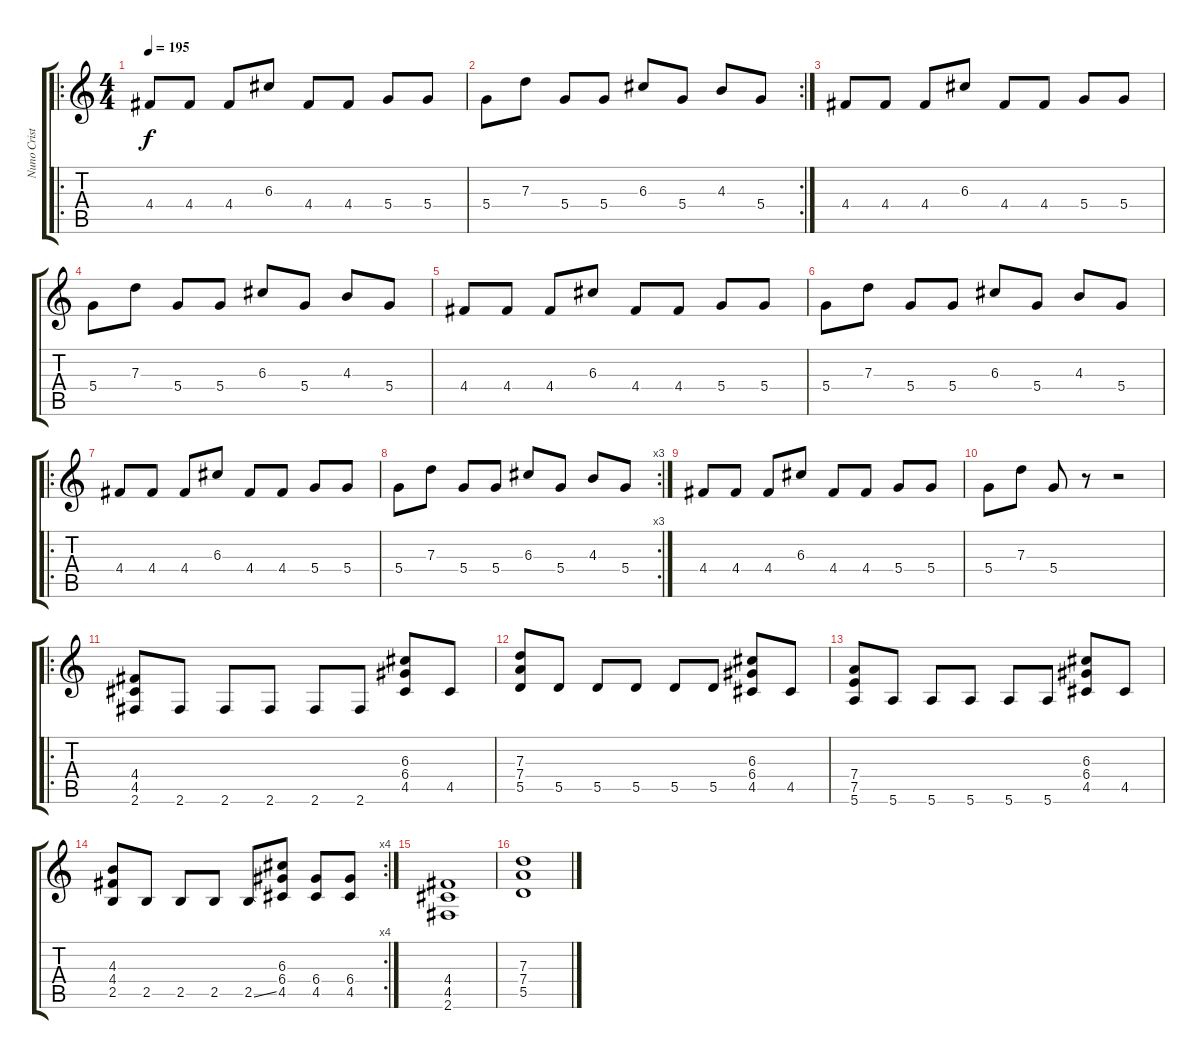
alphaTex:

\track ("Nuno Cristóvão" "Nuno Crist") {instrument overdrivenguitar}
\staff {score tabs}
\tuning (E4 B3 G3 D3 A2 E2) {hide}
\ro
\ts (4 4)
\tempo 195
\clef g2
\ks c
4.4.8{dy f instrument overdrivenguitar} 4.4.8 4.4.8 6.3.8 4.4.8 4.4.8 5.4.8 5.4.8 |
\rc 2
5.4.8 7.3.8 5.4.8 5.4.8 6.3.8 5.4.8 4.3.8 5.4.8 |
4.4.8 4.4.8 4.4.8 6.3.8 4.4.8 4.4.8 5.4.8 5.4.8 |
5.4.8 7.3.8 5.4.8 5.4.8 6.3.8 5.4.8 4.3.8 5.4.8 |
4.4.8 4.4.8 4.4.8 6.3.8 4.4.8 4.4.8 5.4.8 5.4.8 |
5.4.8 7.3.8 5.4.8 5.4.8 6.3.8 5.4.8 4.3.8 5.4.8 |
\ro
4.4.8 4.4.8 4.4.8 6.3.8 4.4.8 4.4.8 5.4.8 5.4.8 |
\rc 3
5.4.8 7.3.8 5.4.8 5.4.8 6.3.8 5.4.8 4.3.8 5.4.8 |
4.4.8 4.4.8 4.4.8 6.3.8 4.4.8 4.4.8 5.4.8 5.4.8 |
5.4.8 7.3.8 5.4.8 r.8 r.2 |
\ro
(4.4 4.5 2.6).8 2.6.8 2.6.8 2.6.8 2.6.8 2.6.8 (6.3 6.4 4.5).8 4.5.8 |
(7.3 7.4 5.5).8 5.5.8 5.5.8 5.5.8 5.5.8 5.5.8 (6.3 6.4 4.5).8 4.5.8 |
(7.4 7.5 5.6).8 5.6.8 5.6.8 5.6.8 5.6.8 5.6.8 (6.3 6.4 4.5).8 4.5.8 |
\rc 4
(4.3 4.4 2.5).8 2.5.8 2.5.8 2.5.8 2.5{ss}.8 (6.3 6.4 4.5).8 (6.4 4.5).8 (6.4 4.5).8 |
(4.4 4.5 2.6).1 |
(7.3 7.4 5.5).1
